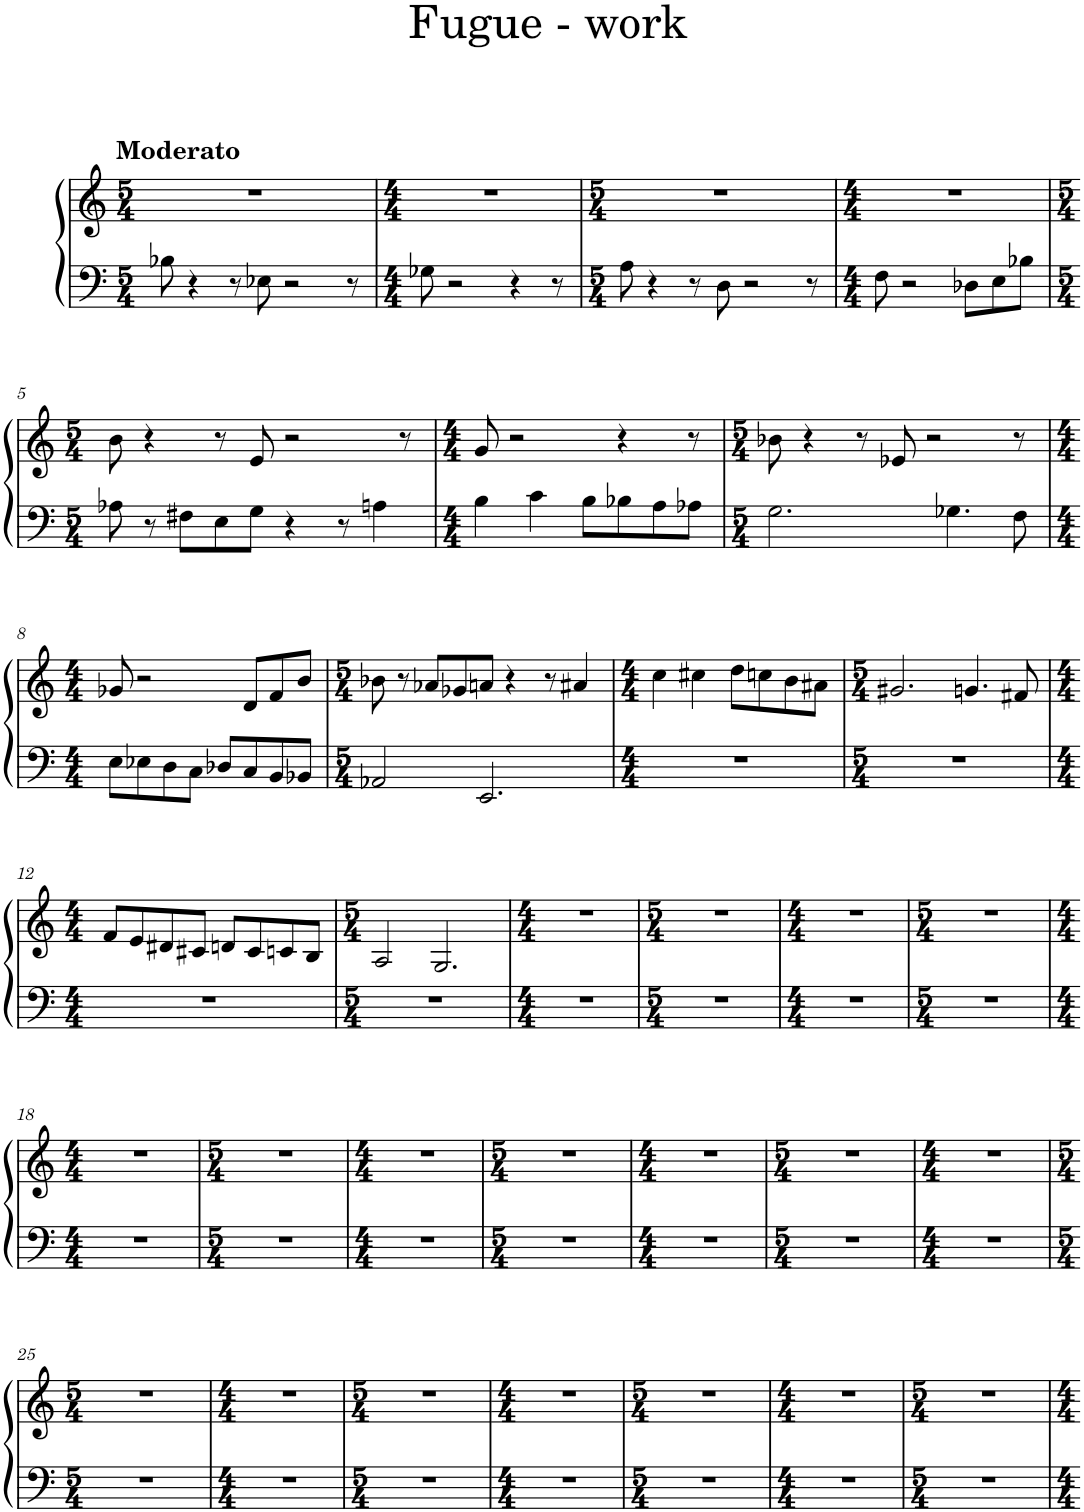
**kern	**kern
*part1	*part1
*staff2	*staff1
*I"Piano	*
*I'Pno.	*
*clefF4	*clefG2
*k[]	*k[]
*M5/4	*M5/4
=1	=1
!	!LO:TX:a:B:t=Moderato
8B-X\	4%5r
4r	.
8r	.
8E-X\	.
2r	.
8r	.
=2	=2
*M4/4	*M4/4
8G-X\	1r
2r	.
4r	.
8r	.
=3	=3
*M5/4	*M5/4
8A\	4%5r
4r	.
8r	.
8D\	.
2r	.
8r	.
=4	=4
*M4/4	*M4/4
8F\	1r
2r	.
8D-X\L	.
8E\	.
8B-X\J	.
!!LO:LB:g=z
=5	=5
*M5/4	*M5/4
8A-X\	8b\
8r	4r
8F#X\L	.
8E\	8r
8G\J	8e/
4r	2r
8r	.
4An\	.
.	8r
=6	=6
*M4/4	*M4/4
4B\	8g/
.	2r
4c\	.
8B\L	.
8B-X\	4r
8A\	.
8A-X\J	8r
=7	=7
*M5/4	*M5/4
2.G\	8b-X\
.	4r
.	8r
.	8e-X/
.	2r
4.G-X\	.
8F\	8r
!!LO:LB:g=z
=8	=8
*M4/4	*M4/4
8E\L	8g-X/
8E-X\	2r
8D\	.
8C\J	.
8D-X/L	.
8C/	8d/L
8BB/	8f/
8BB-X/J	8b/J
=9	=9
*M5/4	*M5/4
2AA-X/	8b-X\
.	8r
.	8a-X/L
.	8g-X/
2.EE/	8an/J
.	4r
.	8r
.	4a#X/
=10	=10
*M4/4	*M4/4
1r	4cc\
.	4cc#X\
.	8dd\L
.	8ccn\
.	8b\
.	8a#X\J
=11	=11
*M5/4	*M5/4
4%5r	2.g#X/
.	4.gn/
.	8f#X/
!!LO:LB:g=z
=12	=12
*M4/4	*M4/4
1r	8f/L
.	8e/
.	8d#X/
.	8c#X/J
.	8dn/L
.	8c#/
.	8cn/
.	8B/J
=13	=13
*M5/4	*M5/4
4%5r	2A/
.	2.G/
=14	=14
*M4/4	*M4/4
1r	1r
=15	=15
*M5/4	*M5/4
4%5r	4%5r
=16	=16
*M4/4	*M4/4
1r	1r
=17	=17
*M5/4	*M5/4
4%5r	4%5r
!!LO:LB:g=z
=18	=18
*M4/4	*M4/4
1r	1r
=19	=19
*M5/4	*M5/4
4%5r	4%5r
=20	=20
*M4/4	*M4/4
1r	1r
=21	=21
*M5/4	*M5/4
4%5r	4%5r
=22	=22
*M4/4	*M4/4
1r	1r
=23	=23
*M5/4	*M5/4
4%5r	4%5r
=24	=24
*M4/4	*M4/4
1r	1r
!!LO:LB:g=z
=25	=25
*M5/4	*M5/4
4%5r	4%5r
=26	=26
*M4/4	*M4/4
1r	1r
=27	=27
*M5/4	*M5/4
4%5r	4%5r
=28	=28
*M4/4	*M4/4
1r	1r
=29	=29
*M5/4	*M5/4
4%5r	4%5r
=30	=30
*M4/4	*M4/4
1r	1r
=31	=31
*M5/4	*M5/4
4%5r	4%5r
=	=
*-	*-
